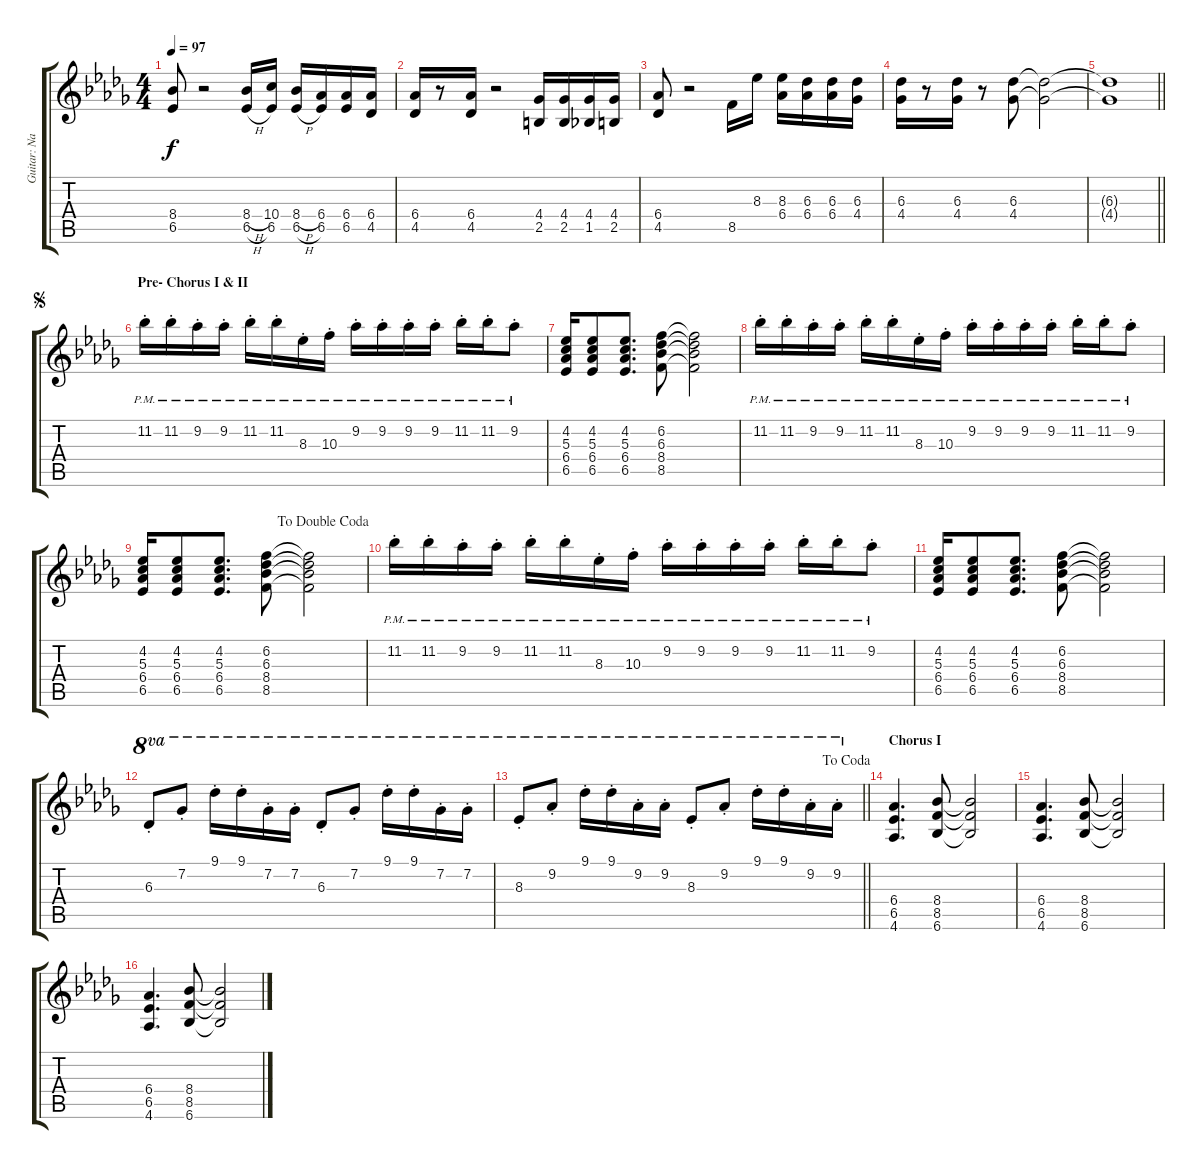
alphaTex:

\track ("Guitar: Nancy" "Guitar: Na") {instrument overdrivenguitar}
\staff {score tabs}
\tuning (E4 B3 G3 D3 A2 E2) {hide}
\ts (4 4)
\tempo 97
\clef g2
\ks db
(8.4 6.5).8{dy f} r.2 (8.4{h} 6.5{h}).16 (10.4 6.5).16 (8.4{h} 6.5{h}).16 (6.4 6.5).16 (6.4 6.5).16 (6.4 4.5).16 |
(6.4 4.5).16 r.8 (6.4 4.5).16 r.2 (4.4 2.5).16 (4.4 2.5).16 (4.4 1.5).16 (4.4 2.5).16 |
(6.4 4.5).8 r.2 8.5.16 8.3.16 (8.3 6.4).16 (6.3 6.4).16 (6.3 6.4).16 (6.3 4.4).16 |
(6.3 4.4).16 r.8 (6.3 4.4).16 r.8 (6.3 4.4).8 (6.3{t} 4.4{t}).2 |
\barLineRight lightlight
(6.3{t} 4.4{t}).1 |
\section ("" "Pre- Chorus I & II")
\jump segno
11.2{pm st}.16 11.2{pm st}.16 9.2{pm st}.16 9.2{pm st}.16 11.2{pm st}.16 11.2{pm st}.16 8.3{pm st}.16 10.3{pm st}.16 9.2{pm st}.16 9.2{pm st}.16 9.2{pm st}.16 9.2{pm st}.16 11.2{pm st}.16 11.2{pm st}.16 9.2{pm st}.8 |
(4.2 5.3 6.4 6.5).16 (4.2 5.3 6.4 6.5).8 (4.2 5.3 6.4 6.5).8{d} (6.2 6.3 8.4 8.5).8 (6.2{t} 6.3{t} 8.4{t} 8.5{t}).2 |
11.2{pm st}.16 11.2{pm st}.16 9.2{pm st}.16 9.2{pm st}.16 11.2{pm st}.16 11.2{pm st}.16 8.3{pm st}.16 10.3{pm st}.16 9.2{pm st}.16 9.2{pm st}.16 9.2{pm st}.16 9.2{pm st}.16 11.2{pm st}.16 11.2{pm st}.16 9.2{pm st}.8 |
\jump dadoublecoda
(4.2 5.3 6.4 6.5).16 (4.2 5.3 6.4 6.5).8 (4.2 5.3 6.4 6.5).8{d} (6.2 6.3 8.4 8.5).8 (6.2{t} 6.3{t} 8.4{t} 8.5{t}).2 |
11.2{pm st}.16 11.2{pm st}.16 9.2{pm st}.16 9.2{pm st}.16 11.2{pm st}.16 11.2{pm st}.16 8.3{pm st}.16 10.3{pm st}.16 9.2{pm st}.16 9.2{pm st}.16 9.2{pm st}.16 9.2{pm st}.16 11.2{pm st}.16 11.2{pm st}.16 9.2{pm st}.8 |
(4.2 5.3 6.4 6.5).16 (4.2 5.3 6.4 6.5).8 (4.2 5.3 6.4 6.5).8{d} (6.2 6.3 8.4 8.5).8 (6.2{t} 6.3{t} 8.4{t} 8.5{t}).2 |
6.3{st}.8{ot 8va} 7.2{st}.8{ot 8va} 9.1{st}.16{ot 8va} 9.1{st}.16{ot 8va} 7.2{st}.16{ot 8va} 7.2{st}.16{ot 8va} 6.3{st}.8{ot 8va} 7.2{st}.8{ot 8va} 9.1{st}.16{ot 8va} 9.1{st}.16{ot 8va} 7.2{st}.16{ot 8va} 7.2{st}.16{ot 8va} |
\jump dacoda
\barLineRight lightlight
8.3{st}.8{ot 8va} 9.2{st}.8{ot 8va} 9.1{st}.16{ot 8va} 9.1{st}.16{ot 8va} 9.2{st}.16{ot 8va} 9.2{st}.16{ot 8va} 8.3{st}.8{ot 8va} 9.2{st}.8{ot 8va} 9.1{st}.16{ot 8va} 9.1{st}.16{ot 8va} 9.2{st}.16{ot 8va} 9.2{st}.16{ot 8va} |
\section ("" "Chorus I")
(6.4 6.5 4.6).4{d} (8.4 8.5 6.6).8 (8.4{t} 8.5{t} 6.6{t}).2 |
(6.4 6.5 4.6).4{d} (8.4 8.5 6.6).8 (8.4{t} 8.5{t} 6.6{t}).2 |
(6.4 6.5 4.6).4{d} (8.4 8.5 6.6).8 (8.4{t} 8.5{t} 6.6{t}).2
